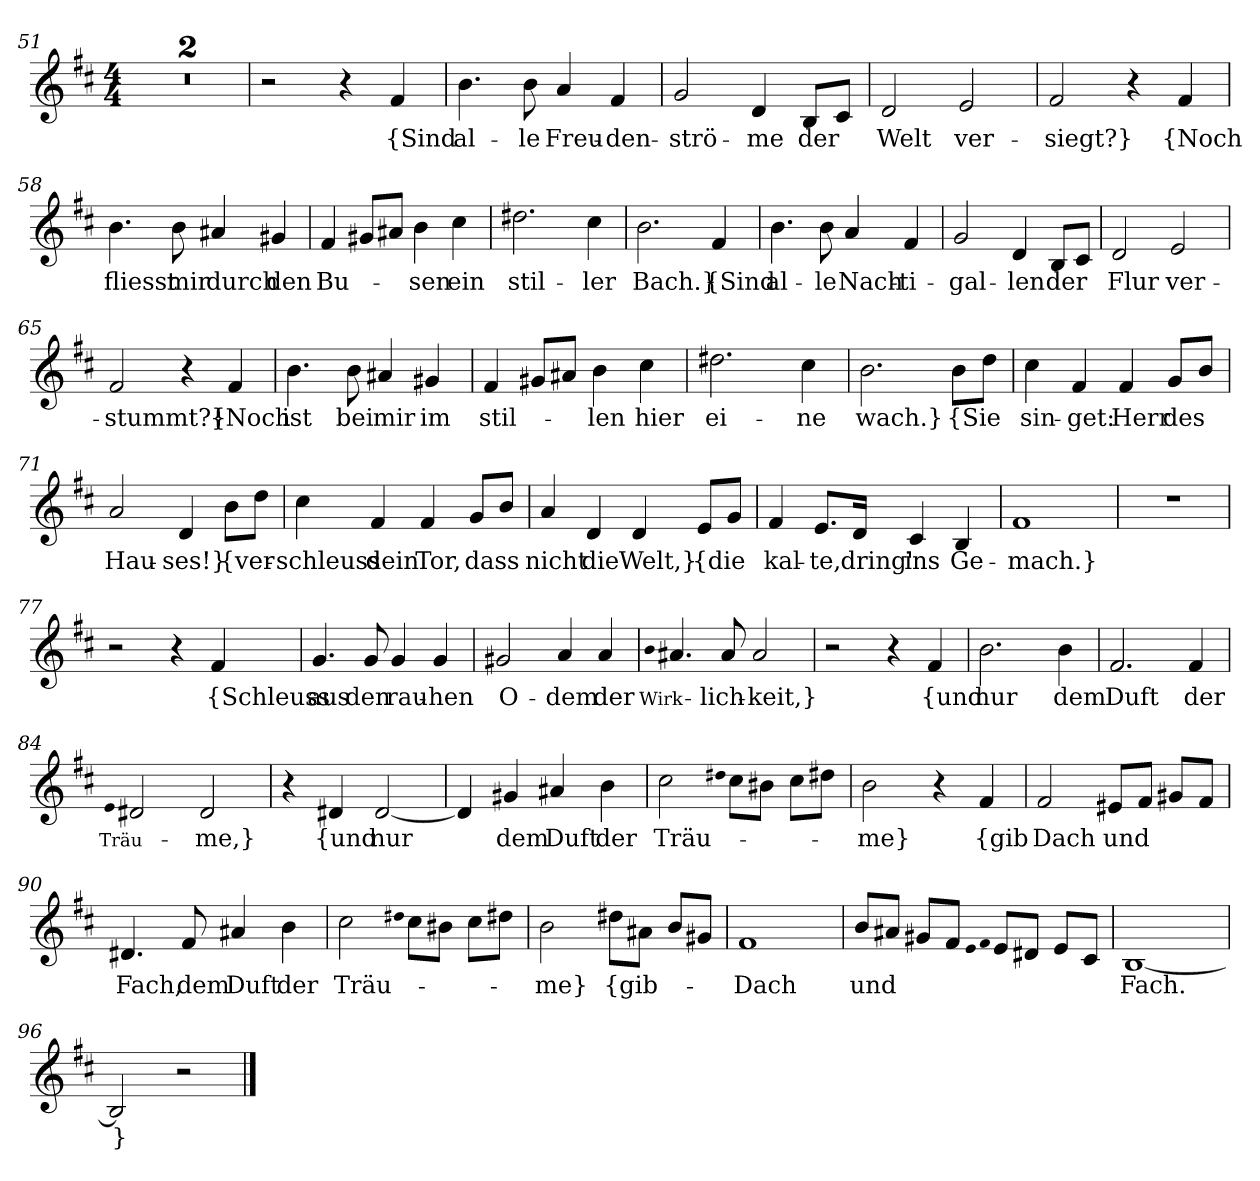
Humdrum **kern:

**kern	**text
*part1	*part1
*staff1	*staff1
*clefG2	*
*k[f#c#]	*
*M4/4	*
=51	=51
1r	.
=52	=52
1r	.
=53	=53
2r	.
4r	.
4f#	{Sind
=54	=54
4.b	al-
8b	-le
4a	Freu-
4f#	-den-
=55	=55
2g	-strö-
4d	-me
8B/L	der
8c#/J	.
=56	=56
2d	Welt
2e	ver-
=57	=57
2f#	-siegt?}
4r	.
4f#	{Noch
=58	=58
4.b	fliesst
8b	mir
4a#X	durch
4g#X	den
=59	=59
4f#	Bu-
8g#X/L	.
8a#X/J	.
4b	-sen
4cc#	ein
=60	=60
2.dd#X	stil-
4cc#	-ler
=61	=61
2.b	Bach.}
4f#	{Sind
=62	=62
4.b	al-
8b	-le
4a	Nach-
4f#	-ti-
=63	=63
2g	-gal-
4d	-len
8B/L	der
8c#/J	.
=64	=64
2d	Flur
2e	ver-
=65	=65
2f#	-stummt?}
4r	.
4f#	{Noch
=66	=66
4.b	ist
8b	bei
4a#X	mir
4g#X	im
=67	=67
4f#	stil-
8g#X/L	.
8a#X/J	.
4b	-len
4cc#	hier
=68	=68
2.dd#X	ei-
4cc#	-ne
=69	=69
2.b	wach.}
8b\L	{Sie
8dd\J	.
=70	=70
4cc#	sin-
4f#	-get:
4f#	Herr
8g/L	des
8b/J	.
=71	=71
2a	Hau-
4d	-ses!}
8b\L	{ver-
8dd\J	.
=72	=72
4cc#	-schleuss
4f#	dein
4f#	Tor,
8g/L	dass
8b/J	.
=73	=73
4a	nicht
4d	die
4d	Welt,}
8e/L	{die
8g/J	.
=74	=74
4f#	kal-
8.e/L	-te,
16d/Jk	dring'
4c#	ins
4B	Ge-
=75	=75
1f#	-mach.}
=76	=76
1r	.
=77	=77
2r	.
4r	.
4f#	{Schleuss
=78	=78
4.g	aus
8g	den
4g	rau-
4g	-hen
=79	=79
2g#X	O-
4a	-dem
4a	der
=80	=80
qb	Wirk-
4.a#X	.
8a#	-lich-
2a#	-keit,}
=81	=81
2r	.
4r	.
4f#	{und
=82	=82
2.b	nur
4b	dem
=83	=83
2.f#	Duft
4f#	der
=84	=84
qe	Träu-
2d#X	.
2d#	-me,}
=85	=85
4r	.
4d#X	{und
[2d#	nur
=86	=86
4d#]	.
4g#X	dem
4a#X	Duft
4b	der
=87	=87
2cc#	Träu-
qdd#X	.
8cc#\L	.
8b#X\J	.
8cc#\L	.
8dd#X\J	.
=88	=88
2b	-me}
4r	.
4f#	{gib
=89	=89
2f#	Dach
8e#X/L	und
8f#/J	.
8g#X/L	.
8f#/J	.
=90	=90
4.d#X	Fach,
8f#	dem
4a#X	Duft
4b	der
=91	=91
2cc#	Träu-
qdd#X	.
8cc#\L	.
8b#X\J	.
8cc#\L	.
8dd#X\J	.
=92	=92
2b	-me}
8dd#X\L	{gib-
8a#X\J	.
8b/L	.
8g#X/J	.
=93	=93
1f#	Dach
=94	=94
8b/L	und
8a#X/J	.
8g#X/L	.
8f#/J	.
qe	.
qf#	.
8e/L	.
8d#X/J	.
8e/L	.
8c#/J	.
=95	=95
[1B	Fach.
=96	=96
2B]	}
2r	.
==	==
*-	*-
